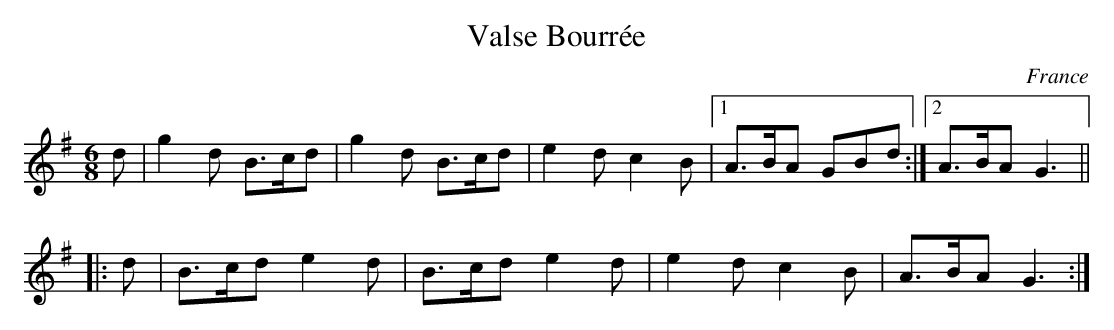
X:1
T:Valse Bourrée
M:6/8
O:France
K:G
d|\
g2d B>cd|g2d B>cd|e2dc2B |1 A>BA GBd :|2 A>BAG3||
|:d|B>cde2d|B>cde2d|e2dc2B|A>BAG3:|
